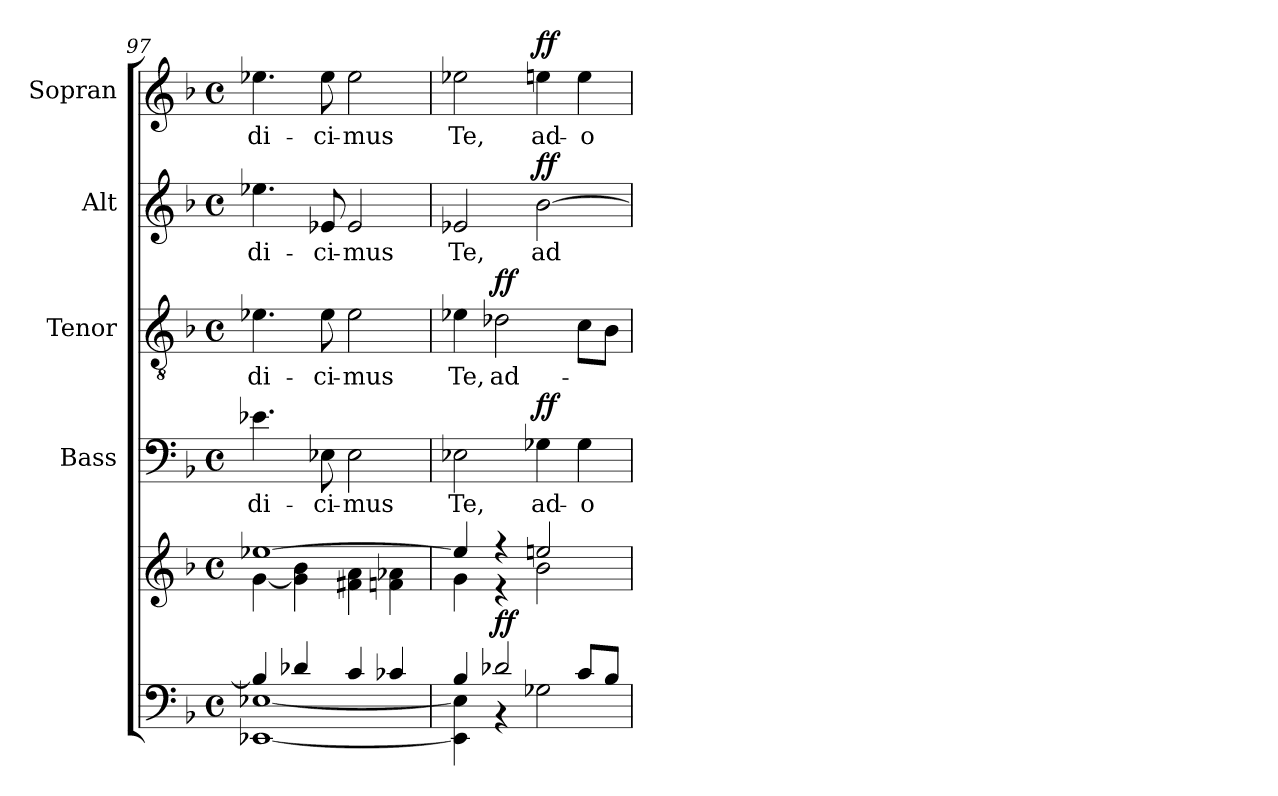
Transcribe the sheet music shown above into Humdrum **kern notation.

**kern	**kern	**dynam	**kern	**text	**dynam	**kern	**text	**dynam	**kern	**text	**dynam	**kern	**text	**dynam
*part5	*part5	*part5	*part4	*part4	*part4	*part3	*part3	*part3	*part2	*part2	*part2	*part1	*part1	*part1
*staff6	*staff5	*staff5/6	*staff4	*staff4	*staff4	*staff3	*staff3	*staff3	*staff2	*staff2	*staff2	*staff1	*staff1	*staff1
*	*	*	*I"Bass	*	*	*I"Tenor	*	*	*I"Alt	*	*	*I"Sopran	*	*
*	*	*	*I'B.	*	*	*I'T.	*	*	*I'A.	*	*	*I'S.	*	*
*clefF4	*clefG2	*	*clefF4	*	*	*clefGv2	*	*	*clefG2	*	*	*clefG2	*	*
*k[b-]	*k[b-]	*	*k[b-]	*	*	*k[b-]	*	*	*k[b-]	*	*	*k[b-]	*	*
*F:	*F:	*	*F:	*	*	*F:	*	*	*F:	*	*	*F:	*	*
*M4/4	*M4/4	*	*M4/4	*	*	*M4/4	*	*	*M4/4	*	*	*M4/4	*	*
*met(c)	*met(c)	*	*met(c)	*	*	*met(c)	*	*	*met(c)	*	*	*met(c)	*	*
=97	=97	=97	=97	=97	=97	=97	=97	=97	=97	=97	=97	=97	=97	=97
*^	*^	*	*	*	*	*	*	*	*	*	*	*	*	*
!	!	!	!	!	!	!LO:LY:b	!	!	!LO:LY:b	!	!	!LO:LY:b	!	!	!LO:LY:b	!
4B-/]	[<1EE-X [<1E-X	[>1ee-X	[<4g\	.	4.e-X\	-di-	.	4.e-X\	-di-	.	4.ee-X\	-di-	.	4.ee-X\	-di-	.
4d-X/	.	.	4g\] 4b-\	.	.	.	.	.	.	.	.	.	.	.	.	.
!	!	!	!	!	!	!LO:LY:b	!	!	!LO:LY:b	!	!	!LO:LY:b	!	!	!LO:LY:b	!
.	.	.	.	.	8E-X\	-ci-	.	8e-\	-ci-	.	8e-X/	-ci-	.	8ee-\	-ci-	.
!	!	!	!	!	!	!LO:LY:b	!	!	!LO:LY:b	!	!	!LO:LY:b	!	!	!LO:LY:b	!
4c/	.	.	4f#X\ 4a\	.	2E-\	-mus	.	2e-\	-mus	.	2e-/	-mus	.	2ee-\	-mus	.
4c-X/	.	.	4fn\ 4a-X\	.	.	.	.	.	.	.	.	.	.	.	.	.
=98	=98	=98	=98	=98	=98	=98	=98	=98	=98	=98	=98	=98	=98	=98	=98	=98
!	!	!	!	!	!	!LO:LY:b	!	!	!LO:LY:b	!	!	!LO:LY:b	!	!	!LO:LY:b	!
4B-/	4EE-\] 4E-\]	4ee-/]	4g\	.	2E-X\	Te,	.	4e-X\	Te,	.	2e-X/	Te,	.	2ee-X\	Te,	.
!	!	!	!	!LO:DY:b	!	!	!	!	!LO:LY:b	!LO:DY:a	!	!	!	!	!	!
2d-X/	4r	4r	4r	ff	.	.	.	2d-X\	ad-	ff	.	.	.	.	.	.
!	!	!	!	!	!	!LO:LY:b	!LO:DY:a	!	!	!	!	!LO:LY:b	!LO:DY:a	!	!LO:LY:b	!LO:DY:a
.	2G-X\	2een/	2b-\	.	4G-X\	ad-	ff	.	.	.	[2b-\	ad-	ff	4een\	ad-	ff
!	!	!	!	!	!	!LO:LY:b	!	!	!	!	!	!	!	!	!LO:LY:b	!
8c/L	.	.	.	.	4G-\	-o	.	8c\L	.	.	.	.	.	4ee\	-o-	.
8B-/J	.	.	.	.	.	.	.	8B-\J	.	.	.	.	.	.	.	.
*v	*v	*	*	*	*	*	*	*	*	*	*	*	*	*	*	*
*	*v	*v	*	*	*	*	*	*	*	*	*	*	*	*	*
=	=	=	=	=	=	=	=	=	=	=	=	=	=	=
*-	*-	*-	*-	*-	*-	*-	*-	*-	*-	*-	*-	*-	*-	*-
